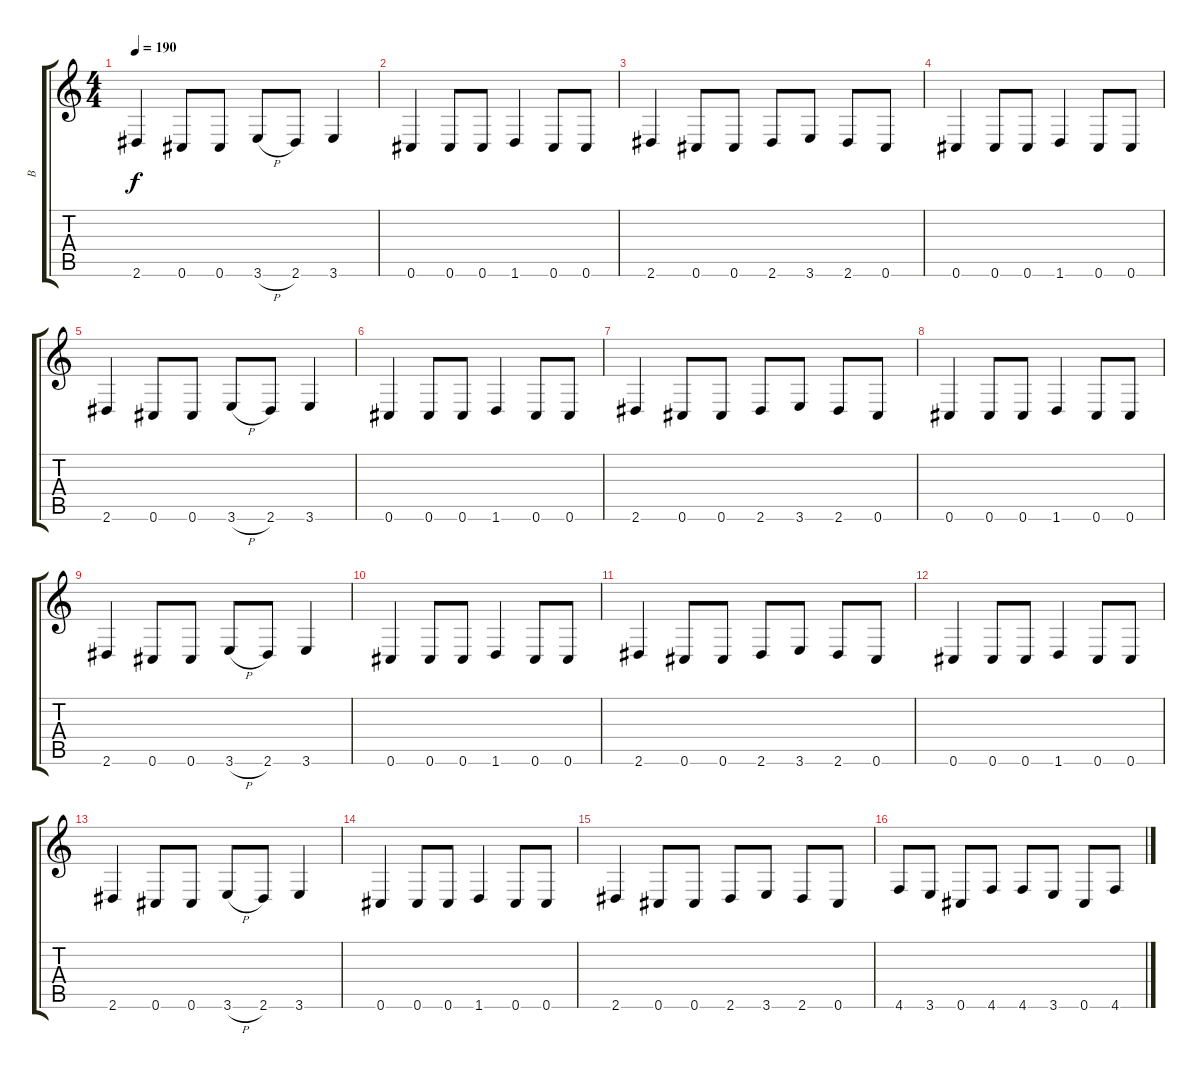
\track ("B" "B") {instrument electricbasspick}
\staff {score tabs}
\tuning (Eb4 Bb3 Gb3 Db3 Ab2 Db2) {hide}
\ts (4 4)
\tempo 190
\clef g2
\ks c
2.6.4{dy f} 0.6.8 0.6.8 3.6{h}.8 2.6.8 3.6.4 |
0.6.4 0.6.8 0.6.8 1.6.4 0.6.8 0.6.8 |
2.6.4 0.6.8 0.6.8 2.6.8 3.6.8 2.6.8 0.6.8 |
0.6.4 0.6.8 0.6.8 1.6.4 0.6.8 0.6.8 |
2.6.4 0.6.8 0.6.8 3.6{h}.8 2.6.8 3.6.4 |
0.6.4 0.6.8 0.6.8 1.6.4 0.6.8 0.6.8 |
2.6.4 0.6.8 0.6.8 2.6.8 3.6.8 2.6.8 0.6.8 |
0.6.4 0.6.8 0.6.8 1.6.4 0.6.8 0.6.8 |
2.6.4 0.6.8 0.6.8 3.6{h}.8 2.6.8 3.6.4 |
0.6.4 0.6.8 0.6.8 1.6.4 0.6.8 0.6.8 |
2.6.4 0.6.8 0.6.8 2.6.8 3.6.8 2.6.8 0.6.8 |
0.6.4 0.6.8 0.6.8 1.6.4 0.6.8 0.6.8 |
2.6.4 0.6.8 0.6.8 3.6{h}.8 2.6.8 3.6.4 |
0.6.4 0.6.8 0.6.8 1.6.4 0.6.8 0.6.8 |
2.6.4 0.6.8 0.6.8 2.6.8 3.6.8 2.6.8 0.6.8 |
4.6.8 3.6.8 0.6.8 4.6.8 4.6.8 3.6.8 0.6.8 4.6.8
